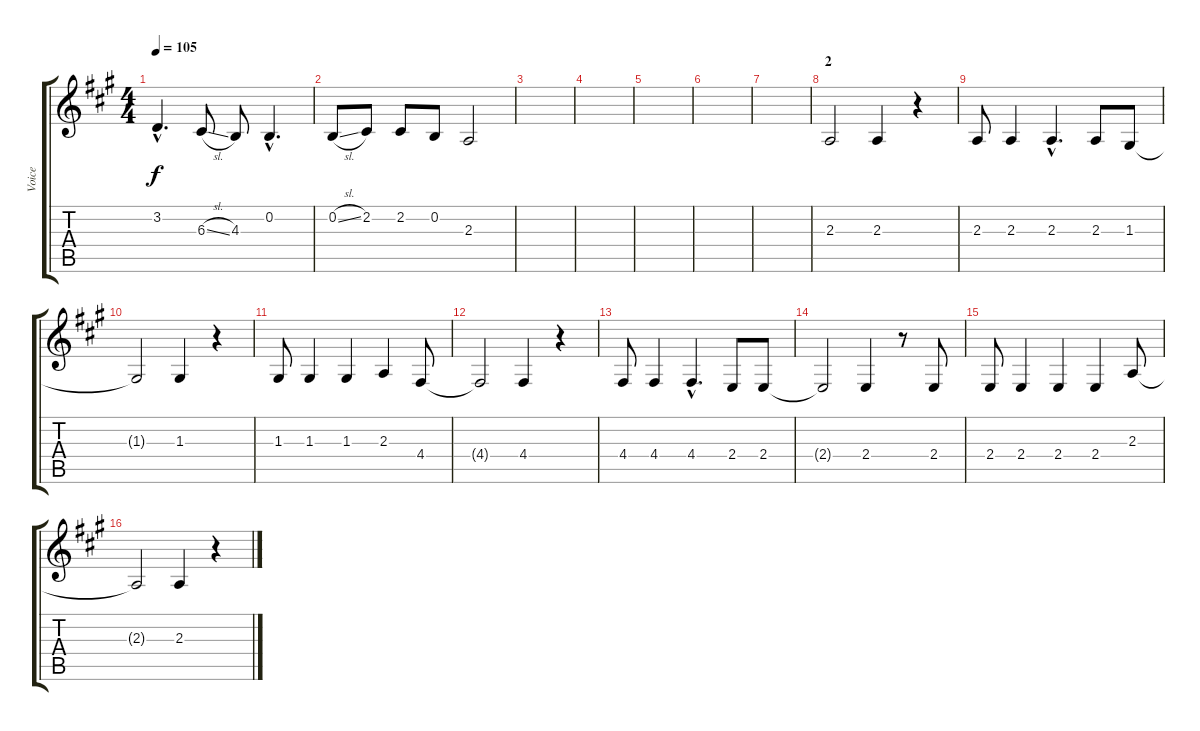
\track ("Voice" "Voice") {instrument tangoaccordion}
\staff {score tabs}
\tuning (E4 B3 G3 D3 A2 E2) {hide}
\ts (4 4)
\tempo 105
\clef g2
\ks a
3.2{hac}.4{d dy f} 6.3{sl}.8 4.3.8 0.2{hac}.4{d} |
0.2{sl}.8 2.2.8 2.2.8 0.2.8 2.3.2 |
|
|
|
|
|
\section ("" "2")
2.3.2 2.3.4 r.4 |
2.3.8 2.3.4 2.3{hac}.4{d} 2.3.8 1.3.8 |
1.3{t}.2 1.3.4 r.4 |
1.3.8 1.3.4 1.3.4 2.3.4 4.4.8 |
4.4{t}.2 4.4.4 r.4 |
4.4.8 4.4.4 4.4{hac}.4{d} 2.4.8 2.4.8 |
2.4{t}.2 2.4.4 r.8 2.4.8 |
2.4.8 2.4.4 2.4.4 2.4.4 2.3.8 |
2.3{t}.2 2.3.4 r.4
